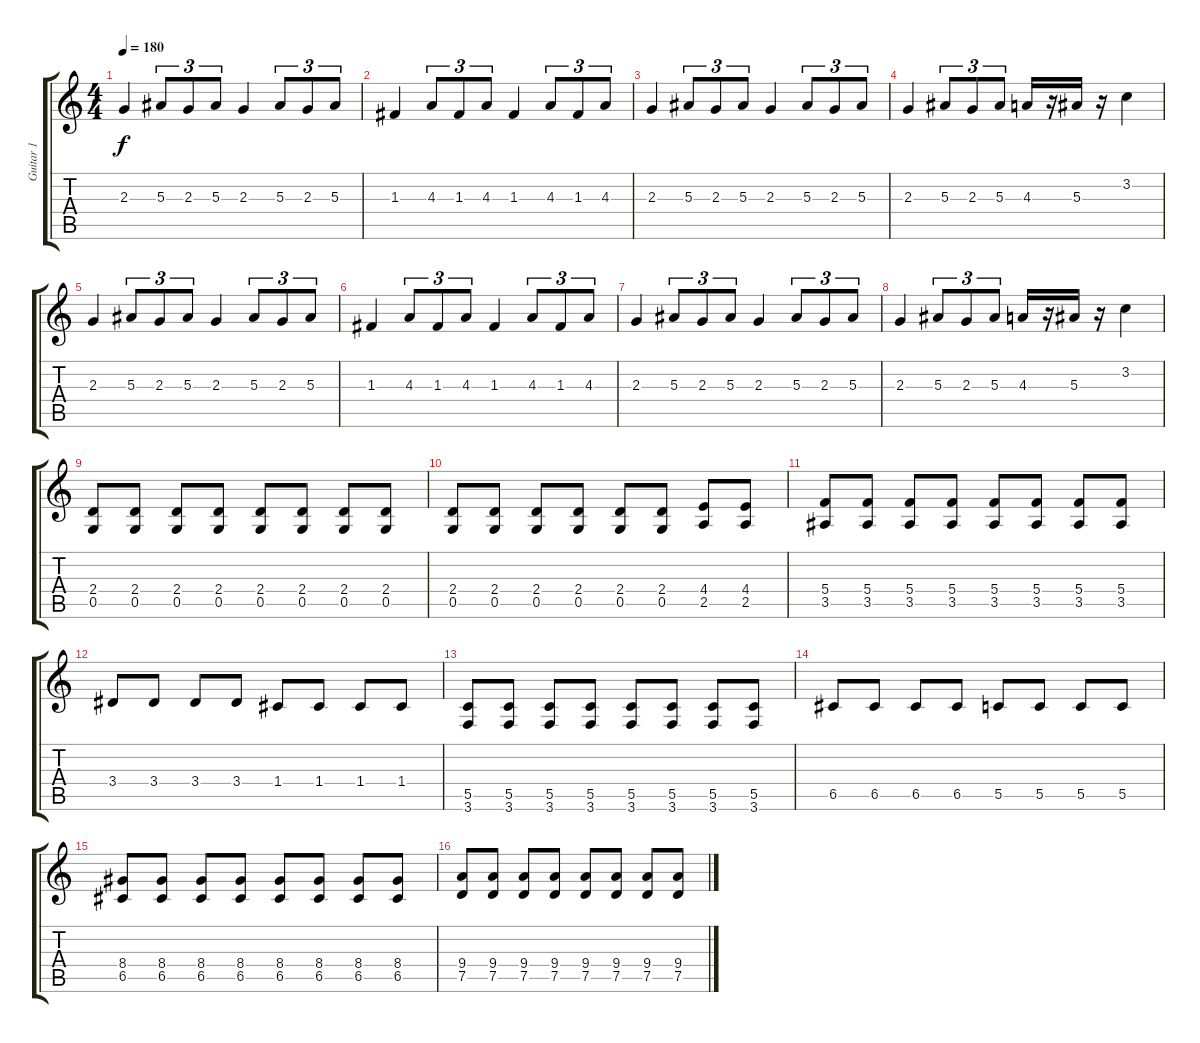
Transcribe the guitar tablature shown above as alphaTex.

\track ("Guitar 1" "Guitar 1") {instrument distortionguitar}
\staff {score tabs}
\tuning (D4 A3 F3 C3 G2 D2) {hide}
\ts (4 4)
\tempo 180
\clef g2
\ks c
2.3.4{dy f} 5.3.8{tu (3 2)} 2.3.8{tu (3 2)} 5.3.8{tu (3 2)} 2.3.4 5.3.8{tu (3 2)} 2.3.8{tu (3 2)} 5.3.8{tu (3 2)} |
1.3.4 4.3.8{tu (3 2)} 1.3.8{tu (3 2)} 4.3.8{tu (3 2)} 1.3.4 4.3.8{tu (3 2)} 1.3.8{tu (3 2)} 4.3.8{tu (3 2)} |
2.3.4 5.3.8{tu (3 2)} 2.3.8{tu (3 2)} 5.3.8{tu (3 2)} 2.3.4 5.3.8{tu (3 2)} 2.3.8{tu (3 2)} 5.3.8{tu (3 2)} |
2.3.4 5.3.8{tu (3 2)} 2.3.8{tu (3 2)} 5.3.8{tu (3 2)} 4.3.16 r.16 5.3.16 r.16 3.2.4 |
2.3.4 5.3.8{tu (3 2)} 2.3.8{tu (3 2)} 5.3.8{tu (3 2)} 2.3.4 5.3.8{tu (3 2)} 2.3.8{tu (3 2)} 5.3.8{tu (3 2)} |
1.3.4 4.3.8{tu (3 2)} 1.3.8{tu (3 2)} 4.3.8{tu (3 2)} 1.3.4 4.3.8{tu (3 2)} 1.3.8{tu (3 2)} 4.3.8{tu (3 2)} |
2.3.4 5.3.8{tu (3 2)} 2.3.8{tu (3 2)} 5.3.8{tu (3 2)} 2.3.4 5.3.8{tu (3 2)} 2.3.8{tu (3 2)} 5.3.8{tu (3 2)} |
2.3.4 5.3.8{tu (3 2)} 2.3.8{tu (3 2)} 5.3.8{tu (3 2)} 4.3.16 r.16 5.3.16 r.16 3.2.4 |
(2.4 0.5).8 (2.4 0.5).8 (2.4 0.5).8 (2.4 0.5).8 (2.4 0.5).8 (2.4 0.5).8 (2.4 0.5).8 (2.4 0.5).8 |
(2.4 0.5).8 (2.4 0.5).8 (2.4 0.5).8 (2.4 0.5).8 (2.4 0.5).8 (2.4 0.5).8 (4.4 2.5).8 (4.4 2.5).8 |
(5.4 3.5).8 (5.4 3.5).8 (5.4 3.5).8 (5.4 3.5).8 (5.4 3.5).8 (5.4 3.5).8 (5.4 3.5).8 (5.4 3.5).8 |
3.4.8 3.4.8 3.4.8 3.4.8 1.4.8 1.4.8 1.4.8 1.4.8 |
(5.5 3.6).8 (5.5 3.6).8 (5.5 3.6).8 (5.5 3.6).8 (5.5 3.6).8 (5.5 3.6).8 (5.5 3.6).8 (5.5 3.6).8 |
6.5.8 6.5.8 6.5.8 6.5.8 5.5.8 5.5.8 5.5.8 5.5.8 |
(8.4 6.5).8 (8.4 6.5).8 (8.4 6.5).8 (8.4 6.5).8 (8.4 6.5).8 (8.4 6.5).8 (8.4 6.5).8 (8.4 6.5).8 |
(9.4 7.5).8 (9.4 7.5).8 (9.4 7.5).8 (9.4 7.5).8 (9.4 7.5).8 (9.4 7.5).8 (9.4 7.5).8 (9.4 7.5).8
